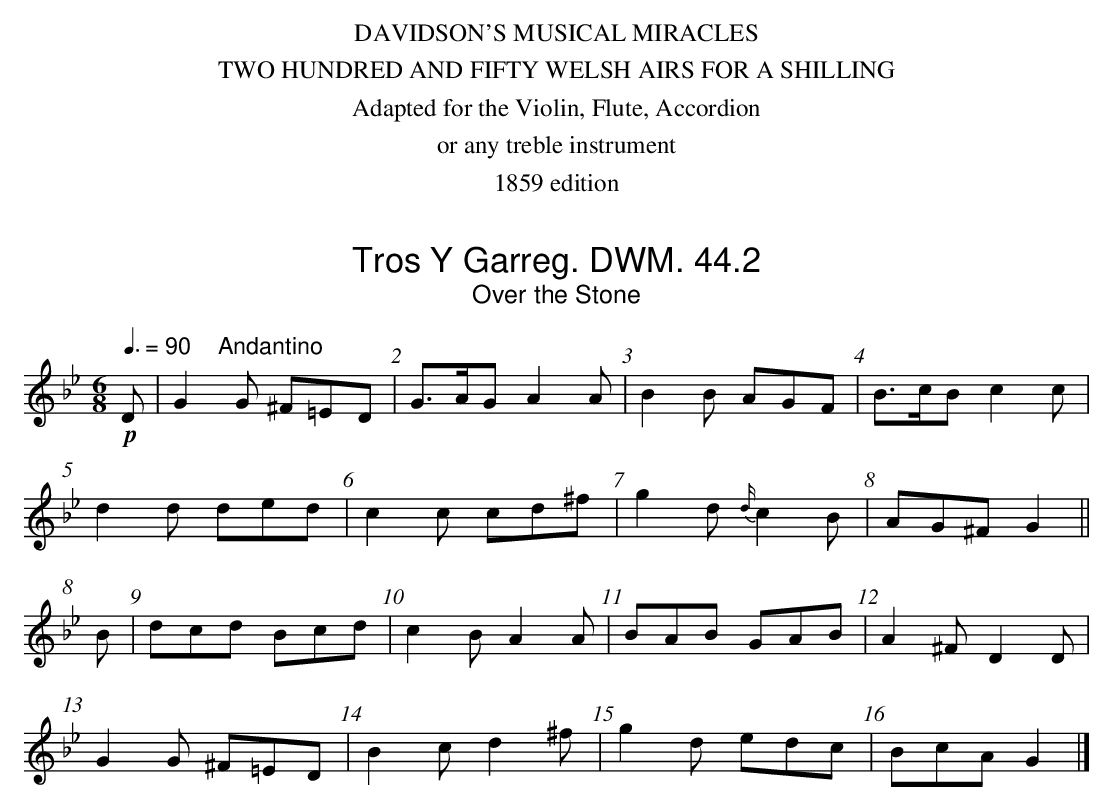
X:1
T:Tros Y Garreg. DWM. 44.2
T:Over the Stone
M:6/8
L:1/8
Q:3/8=90 "    Andantino"
K:Gm
!p!D|G2G ^F=ED|G>AG A2A|B2B AGF|B>cB c2c|
d2d ded|c2c cd^f|g2d {d/}c2B|AG^F G2||
B|dcd Bcd|c2B A2A|BAB GAB|A2^F D2D|
G2G ^F=ED| B2c d2^f|g2d edc|BcA G2|]
